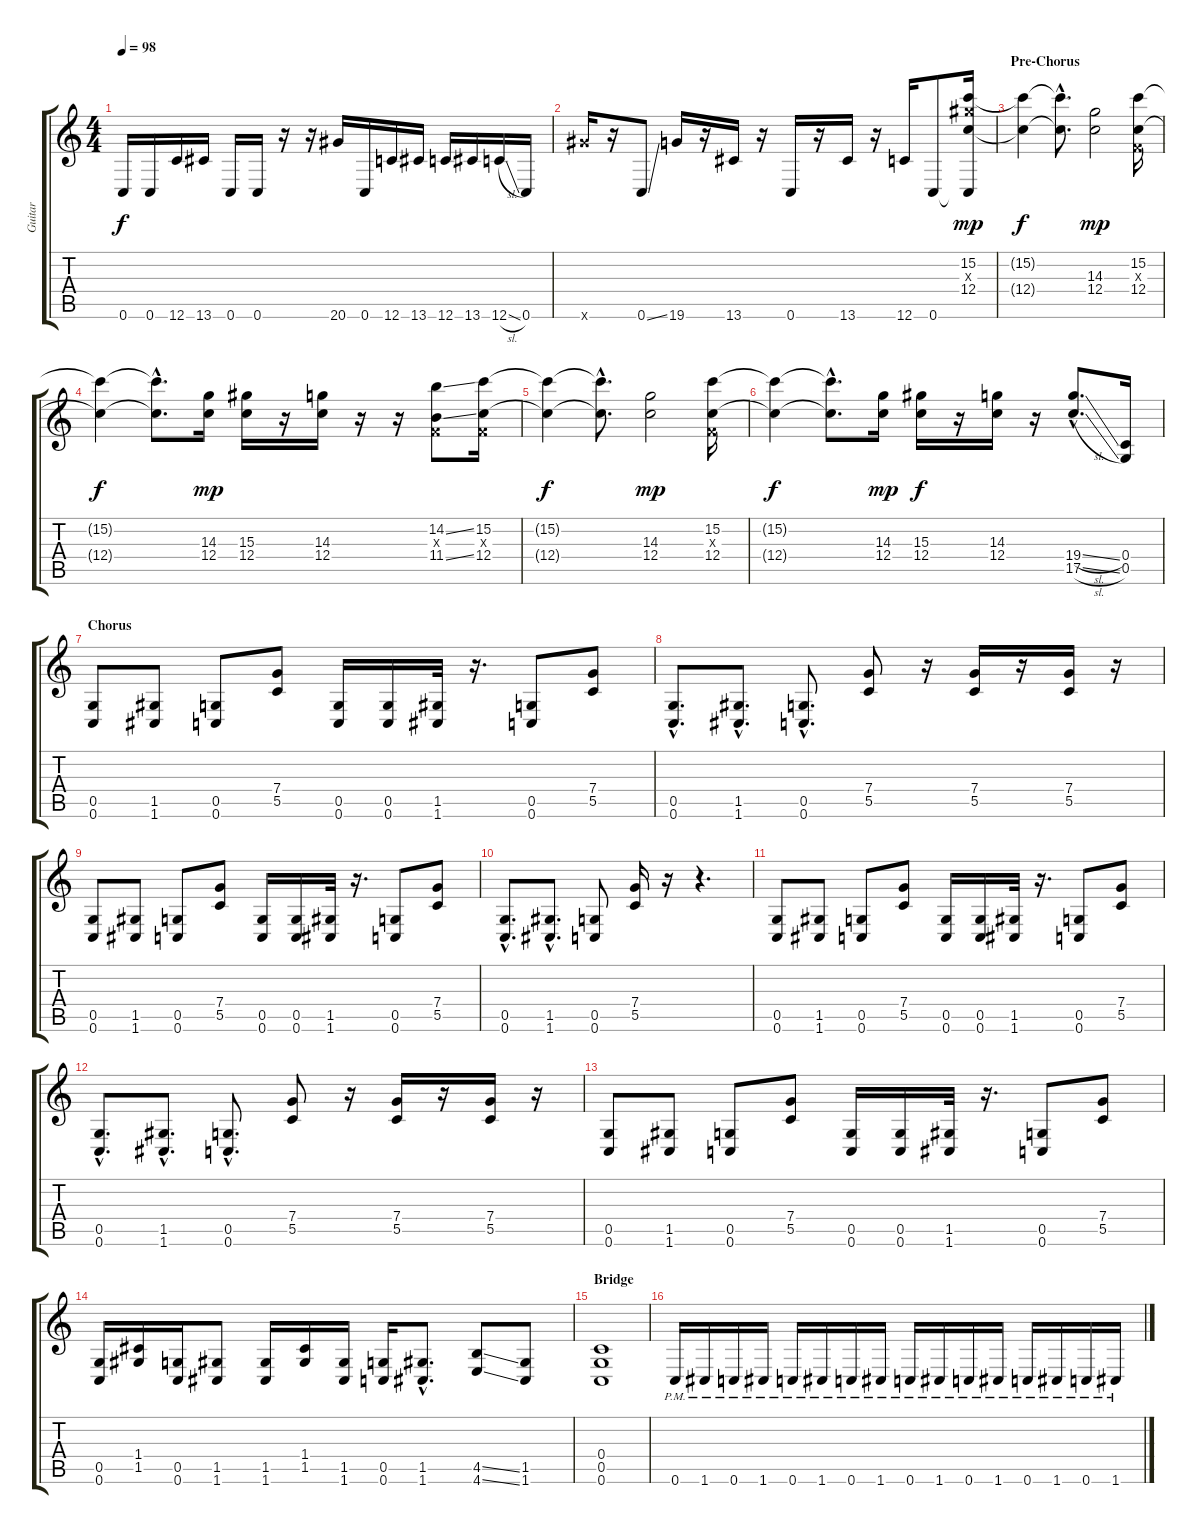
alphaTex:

\track ("Guitar" "Guitar") {instrument overdrivenguitar}
\staff {score tabs}
\tuning (D4 A3 F3 C3 G2 C2) {hide}
\ts (4 4)
\tempo 98
\clef g2
\ks c
0.6{t}.16{dy f} 0.6.16 12.6.16 13.6.16 0.6.16 0.6.16 r.16 r.16 20.6.16 0.6.16 12.6.16 13.6.16 12.6.16 13.6.16 12.6{sl}.16 0.6.16 |
20.6{x}.16 r.16 0.6{ss}.8 19.6.16 r.16 13.6.16 r.16 0.6.16 r.16 13.6.16 r.16 12.6.16 0.6.8 (15.2 15.3{x} 12.4 0.6{t}).16{dy mp} |
\section ("" "Pre-Chorus")
(15.2{t} 12.4{t}).4{dy f} (15.2{hac t} 12.4{hac t}).8{d} (14.3 12.4).2{dy mp} (15.2 0.3{x} 12.4).16 |
(15.2{t} 12.4{t}).4{dy f} (15.2{hac t} 12.4{hac t}).8{d} (14.3 12.4).16{dy mp} (15.3 12.4).16 r.16 (14.3 12.4).16 r.16 r.16 (14.2{ss} 0.3{x} 11.4{ss}).8 (15.2 0.3{x} 12.4).16 |
(15.2{t} 12.4{t}).4{dy f} (15.2{hac t} 12.4{hac t}).8{d} (14.3 12.4).2{dy mp} (15.2 0.3{x} 12.4).16 |
(15.2{t} 12.4{t}).4{dy f} (15.2{hac t} 12.4{hac t}).8{d} (14.3 12.4).16{dy mp} (15.3 12.4).16{dy f} r.16 (14.3 12.4).16 r.16 (19.4{sl hac} 17.5{sl hac}).8{d} (0.4 0.5).16 |
\section ("" "Chorus")
(0.5 0.6).8 (1.5 1.6).8 (0.5 0.6).8 (7.4 5.5).8 (0.5 0.6).16 (0.5 0.6).16 (1.5 1.6).32 r.16{d} (0.5 0.6).8 (7.4 5.5).8 |
(0.5{hac} 0.6{hac}).8{d} (1.5{hac} 1.6{hac}).8{d} (0.5{hac} 0.6{hac}).8{d} (7.4 5.5).8 r.16 (7.4 5.5).16 r.16 (7.4 5.5).16 r.16 |
(0.5 0.6).8 (1.5 1.6).8 (0.5 0.6).8 (7.4 5.5).8 (0.5 0.6).16 (0.5 0.6).16 (1.5 1.6).32 r.16{d} (0.5 0.6).8 (7.4 5.5).8 |
(0.5{hac} 0.6{hac}).8{d} (1.5{hac} 1.6{hac}).8{d} (0.5 0.6).8 (7.4 5.5).16 r.16 r.4{d} |
(0.5 0.6).8 (1.5 1.6).8 (0.5 0.6).8 (7.4 5.5).8 (0.5 0.6).16 (0.5 0.6).16 (1.5 1.6).32 r.16{d} (0.5 0.6).8 (7.4 5.5).8 |
(0.5{hac} 0.6{hac}).8{d} (1.5{hac} 1.6{hac}).8{d} (0.5{hac} 0.6{hac}).8{d} (7.4 5.5).8 r.16 (7.4 5.5).16 r.16 (7.4 5.5).16 r.16 |
(0.5 0.6).8 (1.5 1.6).8 (0.5 0.6).8 (7.4 5.5).8 (0.5 0.6).16 (0.5 0.6).16 (1.5 1.6).32 r.16{d} (0.5 0.6).8 (7.4 5.5).8 |
(0.5 0.6).16 (1.4 1.5).16 (0.5 0.6).16 (1.5 1.6).8 (1.5 1.6).16 (1.4 1.5).16 (1.5 1.6).16 (0.5 0.6).16 (1.5{hac} 1.6{hac}).8{d} (4.5{ss} 4.6{ss}).8 (1.5 1.6).8 |
\section ("" "Bridge")
(0.4 0.5 0.6).1 |
0.6{pm}.16 1.6{pm}.16 0.6{pm}.16 1.6{pm}.16 0.6{pm}.16 1.6{pm}.16 0.6{pm}.16 1.6{pm}.16 0.6{pm}.16 1.6{pm}.16 0.6{pm}.16 1.6{pm}.16 0.6{pm}.16 1.6{pm}.16 0.6{pm}.16 1.6{pm}.16
